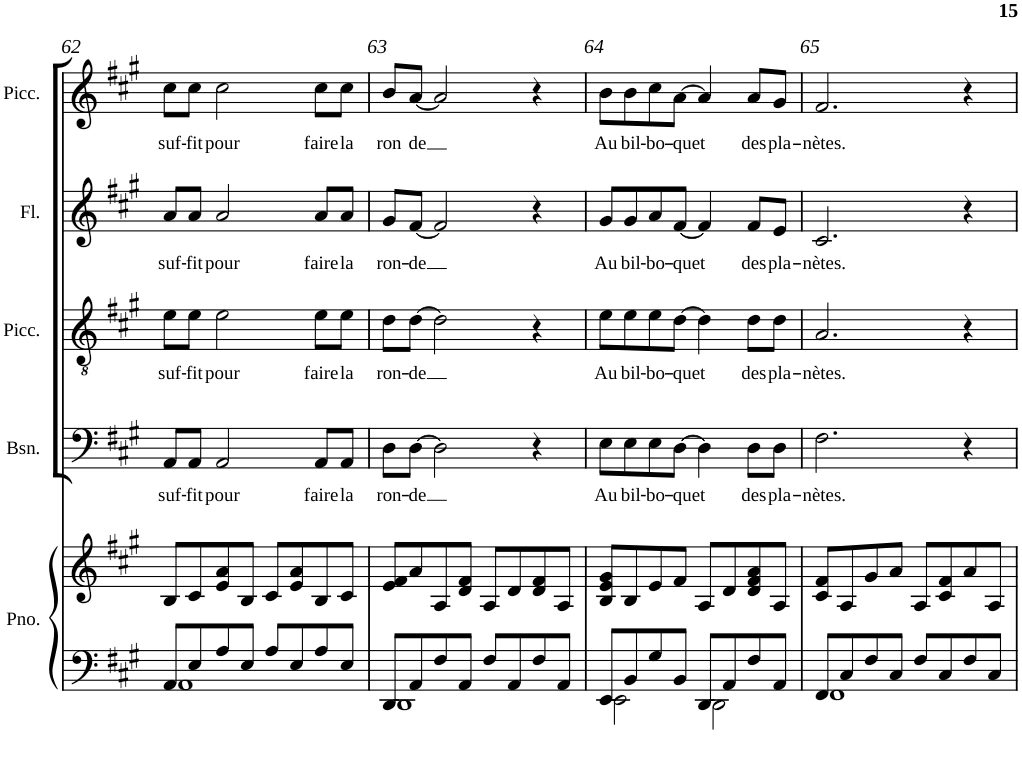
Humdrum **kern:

**kern	**kern	**kern	**text	**kern	**text	**kern	**text	**kern	**text
*part5	*part5	*part4	*part4	*part3	*part3	*part2	*part2	*part1	*part1
*staff6	*staff5	*staff4	*staff4	*staff3	*staff3	*staff2	*staff2	*staff1	*staff1
*I"Piano	*	*I"Basson	*	*I"Piccolo	*	*I"Flûte	*	*I"Piccolo	*
*I'Pno.	*	*I'Bsn.	*	*I'Picc.	*	*I'Fl.	*	*I'Picc.	*
!!LO:PB:g=z
*clefF4	*clefG2	*clefF4	*	*clefGv2	*	*clefG2	*	*clefG2	*
*	*	*	*	*Trd-7c-12	*	*	*	*Trd-7c-12	*
*k[f#c#g#]	*k[f#c#g#]	*k[f#c#g#]	*	*k[f#c#g#]	*	*k[f#c#g#]	*	*k[f#c#g#]	*
*f#:	*f#:	*f#:	*	*f#:	*	*f#:	*	*f#:	*
*M4/4	*M4/4	*M4/4	*	*M4/4	*	*M4/4	*	*M4/4	*
=62	=62	=62	=62	=62	=62	=62	=62	=62	=62
*^	*	*	*	*	*	*	*	*	*
!	!	!	!	!LO:LY:b	!	!LO:LY:b	!	!LO:LY:b	!	!LO:LY:b
8AA/L	1AA	8B/L	8AA/L	suf-	8e\L	suf-	8a/L	suf-	8cc#\L	suf-
!	!	!	!	!LO:LY:b	!	!LO:LY:b	!	!LO:LY:b	!	!LO:LY:b
8E/	.	8c#/	8AA/J	-fit	8e\J	-fit	8a/J	-fit	8cc#\J	-fit
!	!	!	!	!LO:LY:b	!	!LO:LY:b	!	!LO:LY:b	!	!LO:LY:b
8A/	.	8e/ 8a/	2AA/	pour	2e\	pour	2a/	pour	2cc#\	pour
8E/J	.	8B/J	.	.	.	.	.	.	.	.
8A/L	.	8c#/L	.	.	.	.	.	.	.	.
8E/	.	8e/ 8a/	.	.	.	.	.	.	.	.
!	!	!	!	!LO:LY:b	!	!LO:LY:b	!	!LO:LY:b	!	!LO:LY:b
8A/	.	8B/	8AA/L	faire	8e\L	faire	8a/L	faire	8cc#\L	faire
!	!	!	!	!LO:LY:b	!	!LO:LY:b	!	!LO:LY:b	!	!LO:LY:b
8E/J	.	8c#/J	8AA/J	la	8e\J	la	8a/J	la	8cc#\J	la
=63	=63	=63	=63	=63	=63	=63	=63	=63	=63	=63
!	!	!	!	!LO:LY:b	!	!LO:LY:b	!	!LO:LY:b	!	!LO:LY:b
8DD/L	1DD	8e/ 8f#/L	8D\L	ron-	8d\L	ron-	8g#/L	ron-	8b/L	ron
!	!	!	!	!LO:LY:b	!	!LO:LY:b	!	!LO:LY:b	!	!LO:LY:b
8AA/	.	8a/	[8D\J	-de	[8d\J	-de	[8f#/J	-de	[8a/J	de
8F#/	.	8A/	2D\]	.	2d\]	.	2f#/]	.	2a/]	.
8AA/J	.	8d/ 8f#/J	.	.	.	.	.	.	.	.
8F#/L	.	8A/L	.	.	.	.	.	.	.	.
8AA/	.	8d/	.	.	.	.	.	.	.	.
8F#/	.	8d/ 8f#/	4r	.	4r	.	4r	.	4r	.
8AA/J	.	8A/J	.	.	.	.	.	.	.	.
=64	=64	=64	=64	=64	=64	=64	=64	=64	=64	=64
!	!	!	!	!LO:LY:b	!	!LO:LY:b	!	!LO:LY:b	!	!LO:LY:b
8EE/L	2EE\	8B/ 8e/ 8g#/L	8E\L	Au	8e\L	Au	8g#/L	Au	8b\L	Au
!	!	!	!	!LO:LY:b	!	!LO:LY:b	!	!LO:LY:b	!	!LO:LY:b
8BB/	.	8B/	8E\	bil-	8e\	bil-	8g#/	bil-	8b\	bil-
!	!	!	!	!LO:LY:b	!	!LO:LY:b	!	!LO:LY:b	!	!LO:LY:b
8G#/	.	8e/	8E\	-bo-	8e\	-bo-	8a/	-bo-	8cc#\	-bo-
!	!	!	!	!LO:LY:b	!	!LO:LY:b	!	!LO:LY:b	!	!LO:LY:b
8BB/J	.	8f#/J	[8D\J	-quet	[8d\J	-quet	[8f#/J	-quet	[8a\J	-quet
8DD/L	2DD\	8A/L	4D\]	.	4d\]	.	4f#/]	.	4a/]	.
8AA/	.	8d/	.	.	.	.	.	.	.	.
!	!	!	!	!LO:LY:b	!	!LO:LY:b	!	!LO:LY:b	!	!LO:LY:b
8F#/	.	8d/ 8f#/ 8a/	8D\L	des	8d\L	des	8f#/L	des	8a/L	des
!	!	!	!	!LO:LY:b	!	!LO:LY:b	!	!LO:LY:b	!	!LO:LY:b
8AA/J	.	8A/J	8D\J	pla-	8d\J	pla-	8e/J	pla-	8g#/J	pla-
=65	=65	=65	=65	=65	=65	=65	=65	=65	=65	=65
!	!	!	!	!LO:LY:b	!	!LO:LY:b	!	!LO:LY:b	!	!LO:LY:b
8FF#/L	1FF#	8c#/ 8f#/L	2.F#\	-nètes.	2.A/	-nètes.	2.c#/	-nètes.	2.f#/	-nètes.
8C#/	.	8A/	.	.	.	.	.	.	.	.
8F#/	.	8g#/	.	.	.	.	.	.	.	.
8C#/J	.	8a/J	.	.	.	.	.	.	.	.
8F#/L	.	8A/L	.	.	.	.	.	.	.	.
8C#/	.	8c#/ 8f#/	.	.	.	.	.	.	.	.
8F#/	.	8a/	4r	.	4r	.	4r	.	4r	.
8C#/J	.	8A/J	.	.	.	.	.	.	.	.
*v	*v	*	*	*	*	*	*	*	*	*
=	=	=	=	=	=	=	=	=	=
*-	*-	*-	*-	*-	*-	*-	*-	*-	*-
